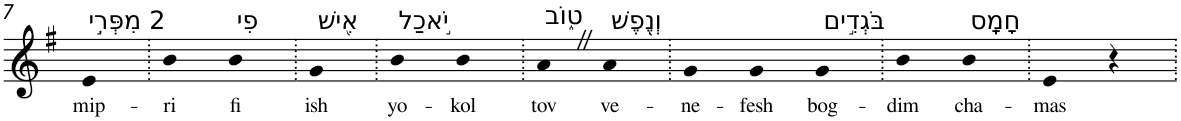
**kern	**text
*part1	*part1
*staff1	*staff1
*I"Piano	*
*I'Pno	*
!!LO:PB:g=z
*clefG2	*
*k[f#]	*
*G:	*
=7	=7
!LO:TX:a:t=2 מִפְּרִ֣י	!
!	!LO:LY:b
4e	mip-
=8.	=8.
!	!LO:LY:b
4b	-ri
!LO:TX:a:t=פִי	!
!	!LO:LY:b
4b	fi
=9.	=9.
!LO:TX:a:t=אִ֭ישׁ	!
!	!LO:LY:b
4g	ish
=10.	=10.
!LO:TX:a:t=יֹ֣אכַל	!
!	!LO:LY:b
4b	yo-
!	!LO:LY:b
4b	-kol
=11.	=11.
!LO:TX:a:t=ט֑וֹב	!
!	!LO:LY:b
4aZ	tov
!LO:TX:a:t=וְנֶ֖פֶשׁ	!
!	!LO:LY:b
4a	ve-
=12.	=12.
!	!LO:LY:b
4g	-ne-
!	!LO:LY:b
4g	-fesh
!LO:TX:a:t=בֹּגְדִ֣ים	!
!	!LO:LY:b
4g	bog-
=13.	=13.
!	!LO:LY:b
4b	-dim
!LO:TX:a:t=חָמָֽס	!
!	!LO:LY:b
4b	cha-
=14.	=14.
!	!LO:LY:b
4e	-mas
4r	.
=.	=.
*-	*-
